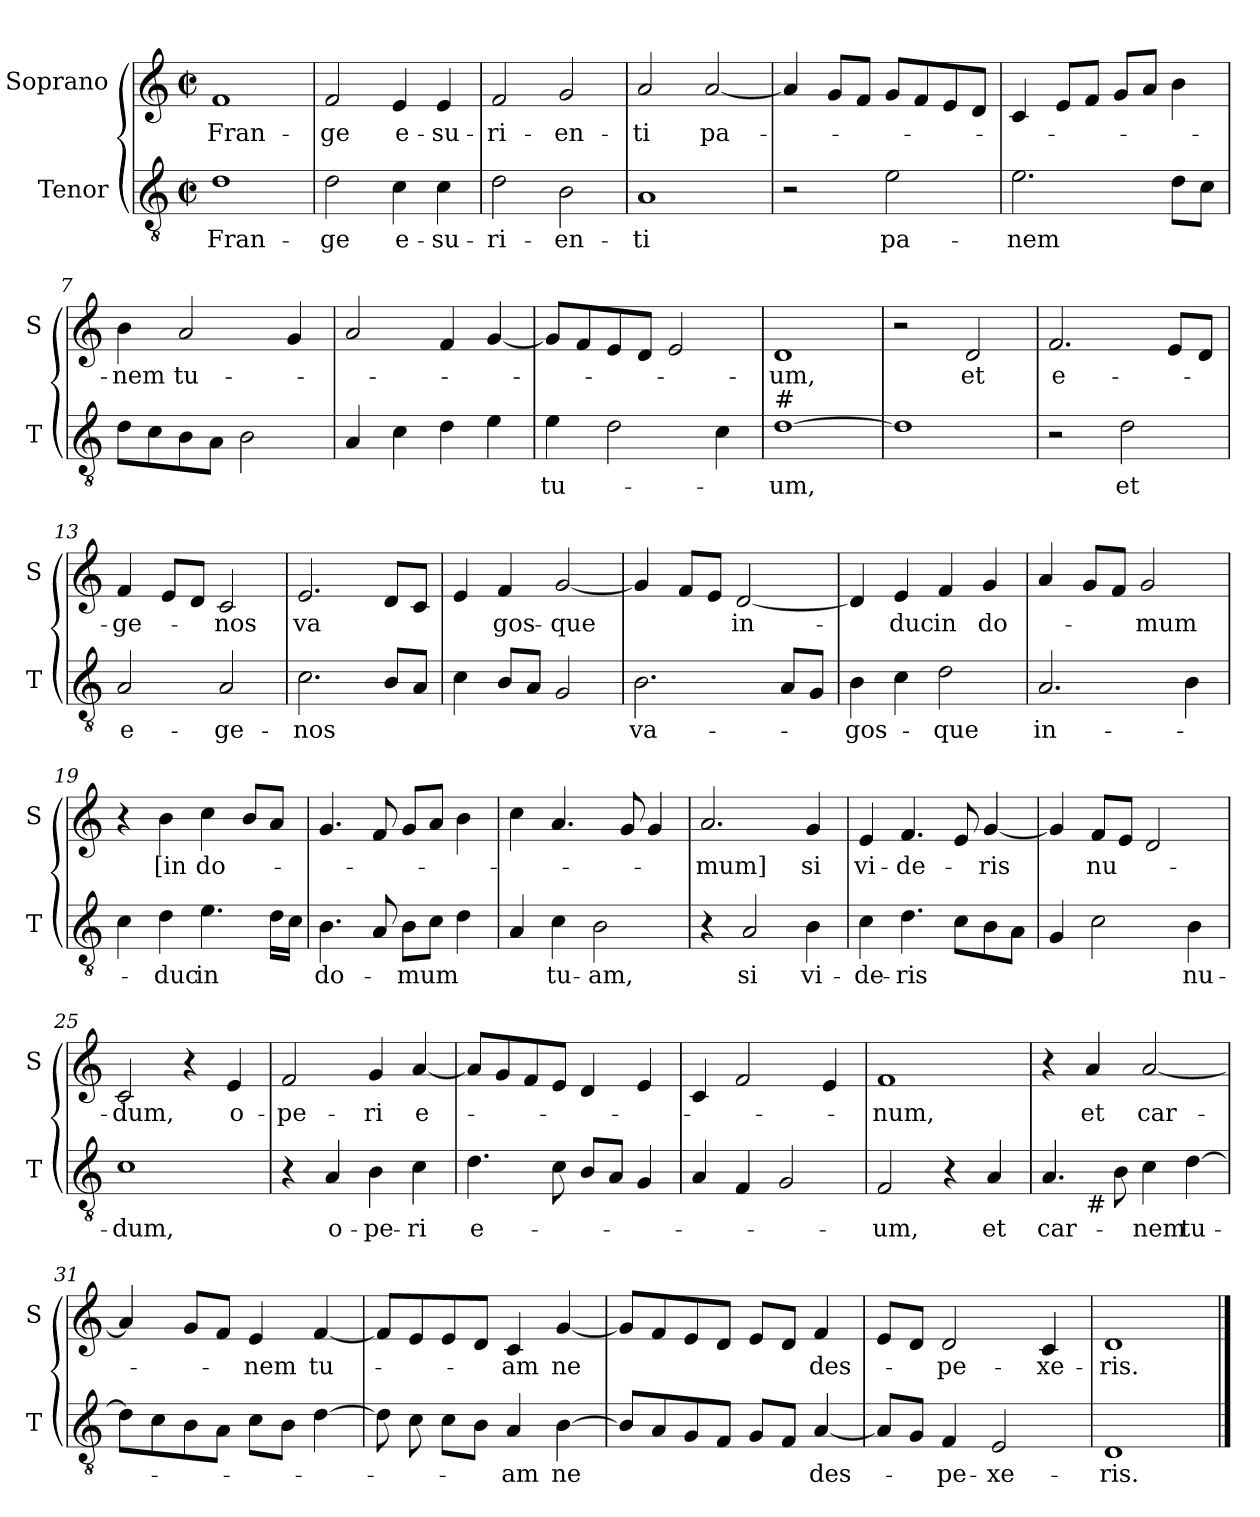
**kern	**text	**kern	**text
*part2	*part2	*part1	*part1
*staff2	*staff2	*staff1	*staff1
*I"Tenor	*	*I"Soprano	*
*I'T	*	*I'S	*
*clefGv2	*	*clefG2	*
*k[]	*	*k[]	*
*C:	*	*C:	*
*M2/2	*	*M2/2	*
*met(c|)	*	*met(c|)	*
=1	=1	=1	=1
!	!LO:LY:b	!	!LO:LY:b
1d	Fran-	1f	Fran-
=2	=2	=2	=2
!	!LO:LY:b	!	!LO:LY:b
2d\	-ge	2f/	-ge
!	!LO:LY:b	!	!LO:LY:b
4c\	e-	4e/	e-
!	!LO:LY:b	!	!LO:LY:b
4c\	-su-	4e/	-su-
=3	=3	=3	=3
!	!LO:LY:b	!	!LO:LY:b
2d\	-ri-	2f/	-ri-
!	!LO:LY:b	!	!LO:LY:b
2B\	-en-	2g/	-en-
=4	=4	=4	=4
!	!LO:LY:b	!	!LO:LY:b
1A	-ti	2a/	-ti
!	!	!	!LO:LY:b
.	.	[2a/	pa-
=5	=5	=5	=5
2r	.	4a/]	.
.	.	8g/L	.
.	.	8f/J	.
!	!LO:LY:b	!	!
2e\	pa-	8g/L	.
.	.	8f/	.
.	.	8e/	.
.	.	8d/J	.
!!LO:LB:g=z
=6	=6	=6	=6
!	!LO:LY:b	!	!
2.e\	-nem	4c/	.
.	.	8e/L	.
.	.	8f/J	.
.	.	8g/L	.
.	.	8a/J	.
8d\L	.	4b\	.
8c\J	.	.	.
=7	=7	=7	=7
!	!	!	!LO:LY:b
8d\L	.	4b\	-nem
8c\	.	.	.
!	!	!	!LO:LY:b
8B\	.	2a/	tu-
8A\J	.	.	.
2B\	.	.	.
.	.	4g/	.
=8	=8	=8	=8
4A/	.	2a/	.
4c\	.	.	.
4d\	.	4f/	.
4e\	.	[4g/	.
=9	=9	=9	=9
!	!LO:LY:b	!	!
4e\	tu-	8g/L]	.
.	.	8f/	.
2d\	.	8e/	.
.	.	8d/J	.
.	.	2e/	.
4c\	.	.	.
=10	=10	=10	=10
!LO:TX:a:t=#	!	!	!
!	!LO:LY:b	!	!LO:LY:b
[1d	-um,	1d	-um,
!!LO:LB:g=z
=11	=11	=11	=11
1d]	.	2r	.
!	!	!	!LO:LY:b
.	.	2d/	et
=12	=12	=12	=12
!	!	!	!LO:LY:b
2r	.	2.f/	e-
!	!LO:LY:b	!	!
2d\	et	.	.
.	.	8e/L	.
.	.	8d/J	.
=13	=13	=13	=13
!	!LO:LY:b	!	!LO:LY:b
2A/	e-	4f/	-ge-
.	.	8e/L	.
.	.	8d/J	.
!	!LO:LY:b	!	!LO:LY:b
2A/	-ge-	2c/	-nos
=14	=14	=14	=14
!	!LO:LY:b	!	!LO:LY:b
2.c\	-nos	2.e/	va
8B/L	.	8d/L	.
8A/J	.	8c/J	.
=15	=15	=15	=15
4c\	.	4e/	.
!	!	!	!LO:LY:b
8B/L	.	4f/	gos-
8A/J	.	.	.
!	!	!	!LO:LY:b
2G/	.	[2g/	-que
!!LO:LB:g=z
=16	=16	=16	=16
!	!LO:LY:b	!	!
2.B\	va-	4g/]	.
.	.	8f/L	.
.	.	8e/J	.
!	!	!	!LO:LY:b
.	.	[2d/	in-
8A/L	.	.	.
8G/J	.	.	.
=17	=17	=17	=17
!	!LO:LY:b	!	!
4B\	-gos-	4d/]	.
!	!	!	!LO:LY:b
4c\	.	4e/	-duc
!	!LO:LY:b	!	!LO:LY:b
2d\	-que	4f/	in
!	!	!	!LO:LY:b
.	.	4g/	do-
=18	=18	=18	=18
!	!LO:LY:b	!	!
2.A/	in-	4a/	.
.	.	8g/L	.
.	.	8f/J	.
!	!	!	!LO:LY:b
.	.	2g/	-mum
4B\	.	.	.
=19	=19	=19	=19
4c\	.	4r	.
!	!LO:LY:b	!	!LO:LY:b
4d\	-duc	4b\	[in
!	!LO:LY:b	!	!LO:LY:b
4.e\	in	4cc\	do-
.	.	8b/L	.
16d\LL	.	8a/J	.
16c\JJ	.	.	.
=20	=20	=20	=20
!	!LO:LY:b	!	!
4.B\	do-	4.g/	.
8A/	.	8f/	.
!	!LO:LY:b	!	!
8B\L	-mum	8g/L	.
8c\J	.	8a/J	.
4d\	.	4b\	.
!!LO:LB:g=z
=21	=21	=21	=21
4A/	.	4cc\	.
!	!LO:LY:b	!	!
4c\	tu-	4.a/	.
!	!LO:LY:b	!	!
2B\	-am,	.	.
.	.	8g/	.
.	.	4g/	.
=22	=22	=22	=22
!	!	!	!LO:LY:b
4r	.	2.a/	-mum]
!	!LO:LY:b	!	!
2A/	si	.	.
!	!LO:LY:b	!	!LO:LY:b
4B\	vi-	4g/	si
=23	=23	=23	=23
!	!LO:LY:b	!	!LO:LY:b
4c\	-de-	4e/	vi-
!	!LO:LY:b	!	!LO:LY:b
4.d\	-ris	4.f/	-de-
8c\L	.	8e/	.
!	!	!	!LO:LY:b
8B\	.	[4g/	-ris
8A\J	.	.	.
=24	=24	=24	=24
4G/	.	4g/]	.
!	!	!	!LO:LY:b
2c\	.	8f/L	nu-
.	.	8e/J	.
.	.	2d/	.
!	!LO:LY:b	!	!
4B\	nu-	.	.
=25	=25	=25	=25
!	!LO:LY:b	!	!LO:LY:b
1c	-dum,	2c/	-dum,
.	.	4r	.
!	!	!	!LO:LY:b
.	.	4e/	o-
!!LO:PB:g=z
=26	=26	=26	=26
!	!	!	!LO:LY:b
4r	.	2f/	-pe-
!	!LO:LY:b	!	!
4A/	o-	.	.
!	!LO:LY:b	!	!LO:LY:b
4B\	-pe-	4g/	-ri
!	!LO:LY:b	!	!LO:LY:b
4c\	-ri	[4a/	e-
=27	=27	=27	=27
!	!LO:LY:b	!	!
4.d\	e-	8a/L]	.
.	.	8g/	.
.	.	8f/	.
8c\	.	8e/J	.
8B/L	.	4d/	.
8A/J	.	.	.
4G/	.	4e/	.
=28	=28	=28	=28
4A/	.	4c/	.
4F/	.	2f/	.
2G/	.	.	.
.	.	4e/	.
=29	=29	=29	=29
!	!LO:LY:b	!	!LO:LY:b
2F/	-um,	1f	-num,
4r	.	.	.
!	!LO:LY:b	!	!
4A/	et	.	.
=30	=30	=30	=30
!	!LO:LY:b	!	!
*^	*	*	*
4.A/	4ryy	car-	4r	.
!	!LO:TX:b:t=#	!	!	!
!	!	!	!	!LO:LY:b
.	2.ryy	.	4a/	et
8B\	.	.	.	.
!	!	!LO:LY:b	!	!LO:LY:b
4c\	.	-nem	[2a/	car-
!	!	!LO:LY:b	!	!
[4d\	.	tu-	.	.
*v	*v	*	*	*
!!LO:LB:g=z
=31	=31	=31	=31
8d\L]	.	4a/]	.
8c\	.	.	.
8B\	.	8g/L	.
8A\J	.	8f/J	.
!	!	!	!LO:LY:b
8c\L	.	4e/	-nem
8B\J	.	.	.
!	!	!	!LO:LY:b
[4d\	.	[4f/	tu-
=32	=32	=32	=32
8d\]	.	8f/L]	.
8c\	.	8e/	.
8c\L	.	8e/	.
8B\J	.	8d/J	.
!	!LO:LY:b	!	!LO:LY:b
4A/	-am	4c/	-am
!	!LO:LY:b	!	!LO:LY:b
[4B\	ne	[4g/	ne
=33	=33	=33	=33
8B/L]	.	8g/L]	.
8A/	.	8f/	.
8G/	.	8e/	.
8F/J	.	8d/J	.
8G/L	.	8e/L	.
8F/J	.	8d/J	.
!	!LO:LY:b	!	!LO:LY:b
[4A/	des-	4f/	des-
=34	=34	=34	=34
8A/L]	.	8e/L	.
8G/J	.	8d/J	.
!	!LO:LY:b	!	!LO:LY:b
4F/	-pe-	2d/	-pe-
!	!LO:LY:b	!	!
2E/	-xe-	.	.
!	!	!	!LO:LY:b
.	.	4c/	-xe-
=35	=35	=35	=35
!	!LO:LY:b	!	!LO:LY:b
1D	-ris.	1d	-ris.
==	==	==	==
*-	*-	*-	*-
